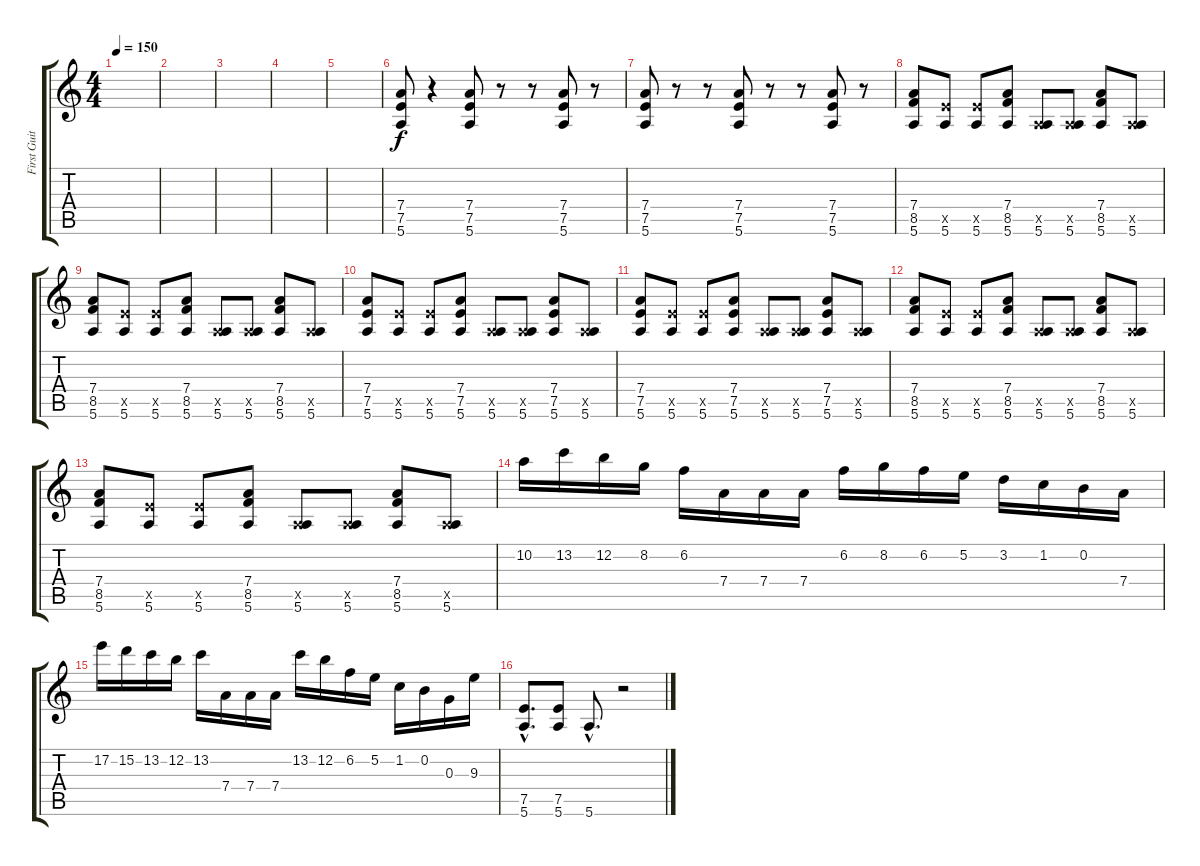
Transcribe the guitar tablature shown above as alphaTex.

\track ("First Guitar" "First Guit") {instrument overdrivenguitar}
\staff {score tabs}
\tuning (E4 B3 G3 D3 A2 E2) {hide}
\ts (4 4)
\tempo 150
\clef g2
\ks c
|
|
|
|
|
(7.4 7.5 5.6).8 r.4 (7.4 7.5 5.6).8 r.8 r.8 (7.4 7.5 5.6).8 r.8 |
(7.4 7.5 5.6).8 r.8 r.8 (7.4 7.5 5.6).8 r.8 r.8 (7.4 7.5 5.6).8 r.8 |
(7.4 8.5 5.6).8 (7.5{x} 5.6).8 (7.5{x} 5.6).8 (7.4 8.5 5.6).8 (0.5{x} 5.6).8 (0.5{x} 5.6).8 (7.4 8.5 5.6).8 (0.5{x} 5.6).8 |
(7.4 8.5 5.6).8 (7.5{x} 5.6).8 (7.5{x} 5.6).8 (7.4 8.5 5.6).8 (0.5{x} 5.6).8 (0.5{x} 5.6).8 (7.4 8.5 5.6).8 (0.5{x} 5.6).8 |
(7.4 7.5 5.6).8 (7.5{x} 5.6).8 (7.5{x} 5.6).8 (7.4 7.5 5.6).8 (0.5{x} 5.6).8 (0.5{x} 5.6).8 (7.4 7.5 5.6).8 (0.5{x} 5.6).8 |
(7.4 7.5 5.6).8 (7.5{x} 5.6).8 (7.5{x} 5.6).8 (7.4 7.5 5.6).8 (0.5{x} 5.6).8 (0.5{x} 5.6).8 (7.4 7.5 5.6).8 (0.5{x} 5.6).8 |
(7.4 8.5 5.6).8 (7.5{x} 5.6).8 (7.5{x} 5.6).8 (7.4 8.5 5.6).8 (0.5{x} 5.6).8 (0.5{x} 5.6).8 (7.4 8.5 5.6).8 (0.5{x} 5.6).8 |
(7.4 8.5 5.6).8 (7.5{x} 5.6).8 (7.5{x} 5.6).8 (7.4 8.5 5.6).8 (0.5{x} 5.6).8 (0.5{x} 5.6).8 (7.4 8.5 5.6).8 (0.5{x} 5.6).8 |
10.2.16 13.2.16 12.2.16 8.2.16 6.2.16 7.4.16 7.4.16 7.4.16 6.2.16 8.2.16 6.2.16 5.2.16 3.2.16 1.2.16 0.2.16 7.4.16 |
17.2.16 15.2.16 13.2.16 12.2.16 13.2.16 7.4.16 7.4.16 7.4.16 13.2.16 12.2.16 6.2.16 5.2.16 1.2.16 0.2.16 0.3.16 9.3.16 |
(7.5{hac} 5.6{hac}).8{d} (7.5 5.6).8 5.6{hac}.8{d} r.2
